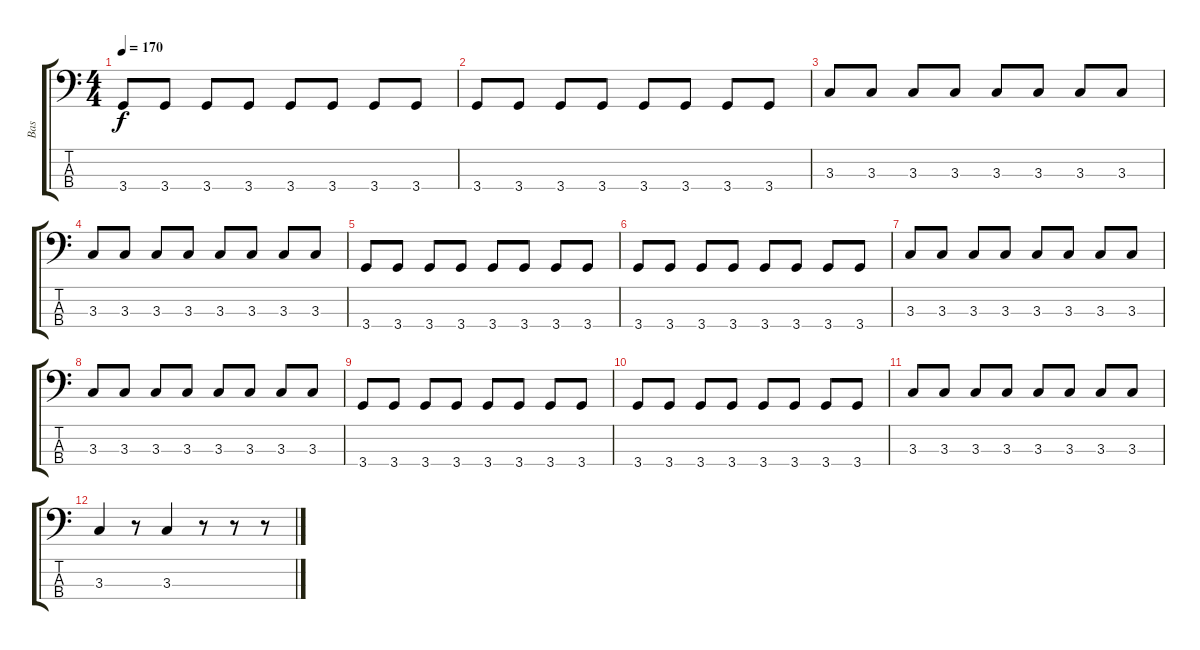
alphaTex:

\track ("Bas" "Bas") {instrument electricbassfinger}
\staff {score tabs}
\tuning (G2 D2 A1 E1) {hide}
\ts (4 4)
\tempo 170
\clef f4
\ks c
3.4.8{dy f} 3.4.8 3.4.8 3.4.8 3.4.8 3.4.8 3.4.8 3.4.8 |
3.4.8 3.4.8 3.4.8 3.4.8 3.4.8 3.4.8 3.4.8 3.4.8 |
3.3.8 3.3.8 3.3.8 3.3.8 3.3.8 3.3.8 3.3.8 3.3.8 |
3.3.8 3.3.8 3.3.8 3.3.8 3.3.8 3.3.8 3.3.8 3.3.8 |
3.4.8 3.4.8 3.4.8 3.4.8 3.4.8 3.4.8 3.4.8 3.4.8 |
3.4.8 3.4.8 3.4.8 3.4.8 3.4.8 3.4.8 3.4.8 3.4.8 |
3.3.8 3.3.8 3.3.8 3.3.8 3.3.8 3.3.8 3.3.8 3.3.8 |
3.3.8 3.3.8 3.3.8 3.3.8 3.3.8 3.3.8 3.3.8 3.3.8 |
3.4.8 3.4.8 3.4.8 3.4.8 3.4.8 3.4.8 3.4.8 3.4.8 |
3.4.8 3.4.8 3.4.8 3.4.8 3.4.8 3.4.8 3.4.8 3.4.8 |
3.3.8 3.3.8 3.3.8 3.3.8 3.3.8 3.3.8 3.3.8 3.3.8 |
3.3.4 r.8 3.3.4 r.8 r.8 r.8
